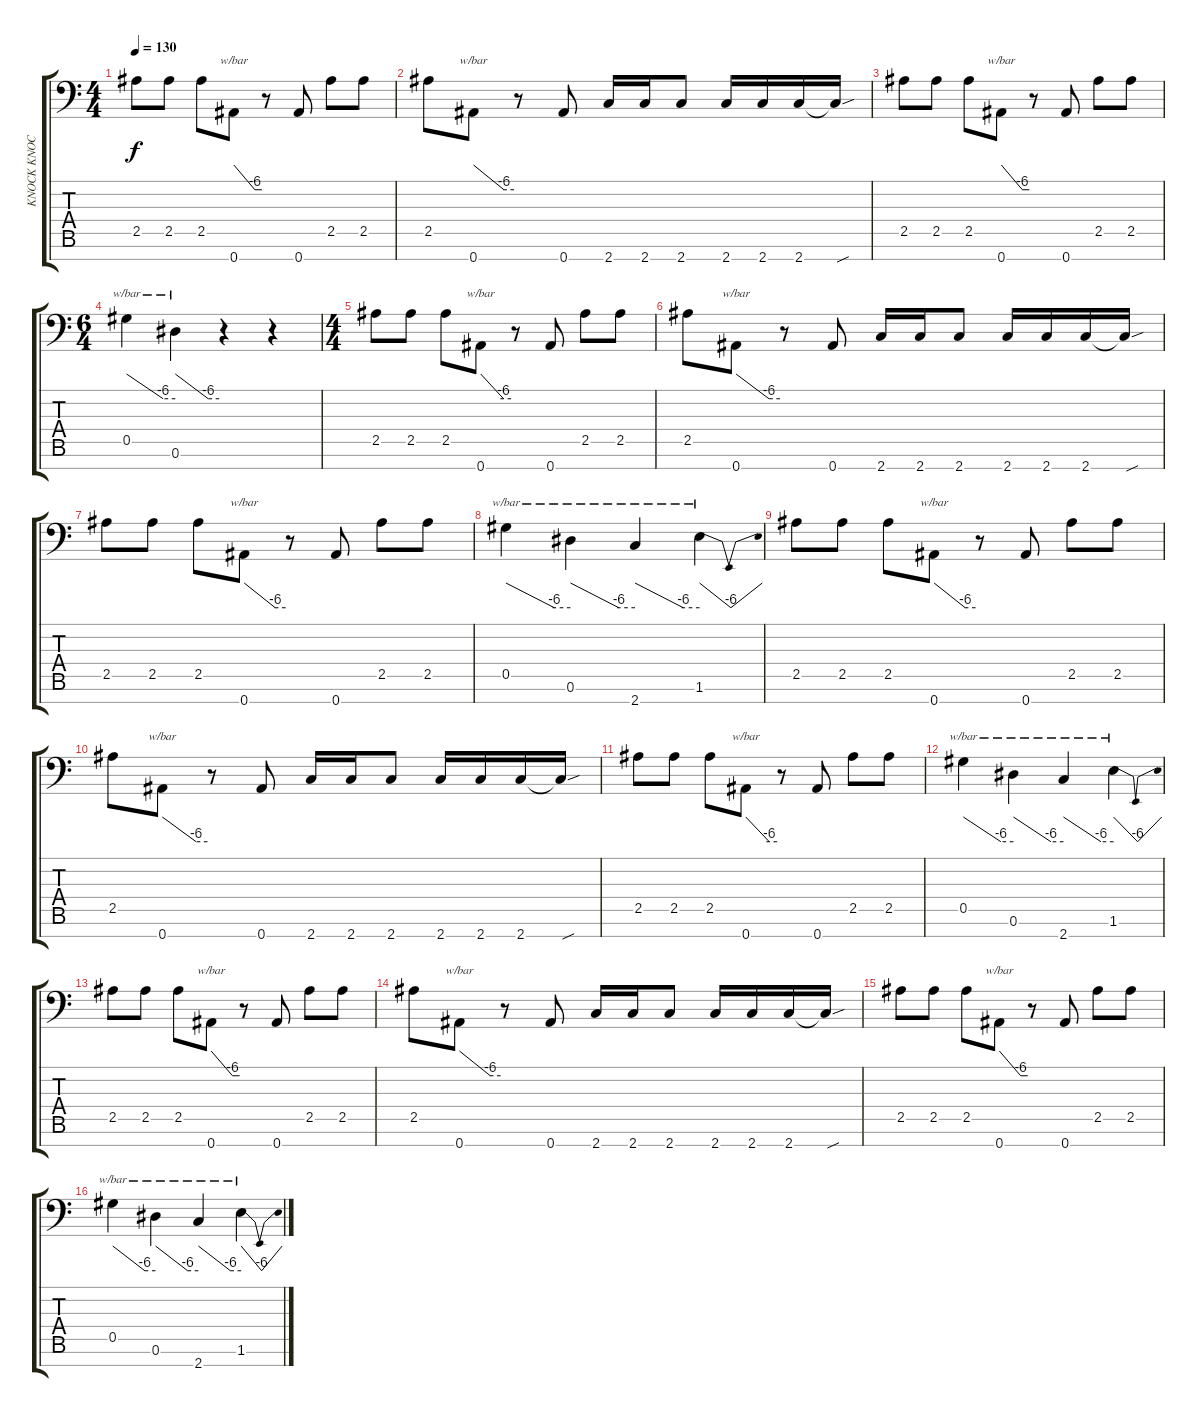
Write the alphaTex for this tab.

\track ("KNOCK KNOCK" "KNOCK KNOC") {instrument distortionguitar}
\staff {score tabs}
\tuning (Eb4 Bb3 Gb3 Db3 Ab2 Eb2 Bb1) {hide}
\ts (4 4)
\tempo 130
\clef f4
\ks c
2.5.8{dy f} 2.5.8 2.5.8 0.7.8{tbe (custom default 0 0 45 -24 60 -24)} r.8 0.7.8 2.5.8 2.5.8 |
2.5.8 0.7.8{tbe (custom default 0 0 45 -24 60 -24)} r.8 0.7.8 2.7.16 2.7.16 2.7.8 2.7.16 2.7.16 2.7.16 2.7{sou t}.16 |
2.5.8 2.5.8 2.5.8 0.7.8{tbe (custom default 0 0 45 -24 60 -24)} r.8 0.7.8 2.5.8 2.5.8 |
\ts (6 4)
0.5.4{tbe (custom default 0 0 45 -24 60 -24)} 0.6.4{tbe (custom default 0 0 45 -24 60 -24)} r.4 r.4 |
\ts (4 4)
2.5.8 2.5.8 2.5.8 0.7.8{tbe (custom default 0 0 45 -24 60 -24)} r.8 0.7.8 2.5.8 2.5.8 |
2.5.8 0.7.8{tbe (custom default 0 0 45 -24 60 -24)} r.8 0.7.8 2.7.16 2.7.16 2.7.8 2.7.16 2.7.16 2.7.16 2.7{sou t}.16 |
2.5.8 2.5.8 2.5.8 0.7.8{tbe (custom default 0 0 45 -24 60 -24)} r.8 0.7.8 2.5.8 2.5.8 |
0.5.4{tbe (custom default 0 0 45 -24 60 -24)} 0.6.4{tbe (custom default 0 0 45 -24 60 -24)} 2.7.4{tbe (custom default 0 0 45 -24 60 -24)} 1.6.4{tbe (dip default 0 0 30 -24 60 0)} |
2.5.8 2.5.8 2.5.8 0.7.8{tbe (custom default 0 0 45 -24 60 -24)} r.8 0.7.8 2.5.8 2.5.8 |
2.5.8 0.7.8{tbe (custom default 0 0 45 -24 60 -24)} r.8 0.7.8 2.7.16 2.7.16 2.7.8 2.7.16 2.7.16 2.7.16 2.7{sou t}.16 |
2.5.8 2.5.8 2.5.8 0.7.8{tbe (custom default 0 0 45 -24 60 -24)} r.8 0.7.8 2.5.8 2.5.8 |
0.5.4{tbe (custom default 0 0 45 -24 60 -24)} 0.6.4{tbe (custom default 0 0 45 -24 60 -24)} 2.7.4{tbe (custom default 0 0 45 -24 60 -24)} 1.6.4{tbe (dip default 0 0 30 -24 60 0)} |
2.5.8 2.5.8 2.5.8 0.7.8{tbe (custom default 0 0 45 -24 60 -24)} r.8 0.7.8 2.5.8 2.5.8 |
2.5.8 0.7.8{tbe (custom default 0 0 45 -24 60 -24)} r.8 0.7.8 2.7.16 2.7.16 2.7.8 2.7.16 2.7.16 2.7.16 2.7{sou t}.16 |
2.5.8 2.5.8 2.5.8 0.7.8{tbe (custom default 0 0 45 -24 60 -24)} r.8 0.7.8 2.5.8 2.5.8 |
0.5.4{tbe (custom default 0 0 45 -24 60 -24)} 0.6.4{tbe (custom default 0 0 45 -24 60 -24)} 2.7.4{tbe (custom default 0 0 45 -24 60 -24)} 1.6.4{tbe (dip default 0 0 30 -24 60 0)}
